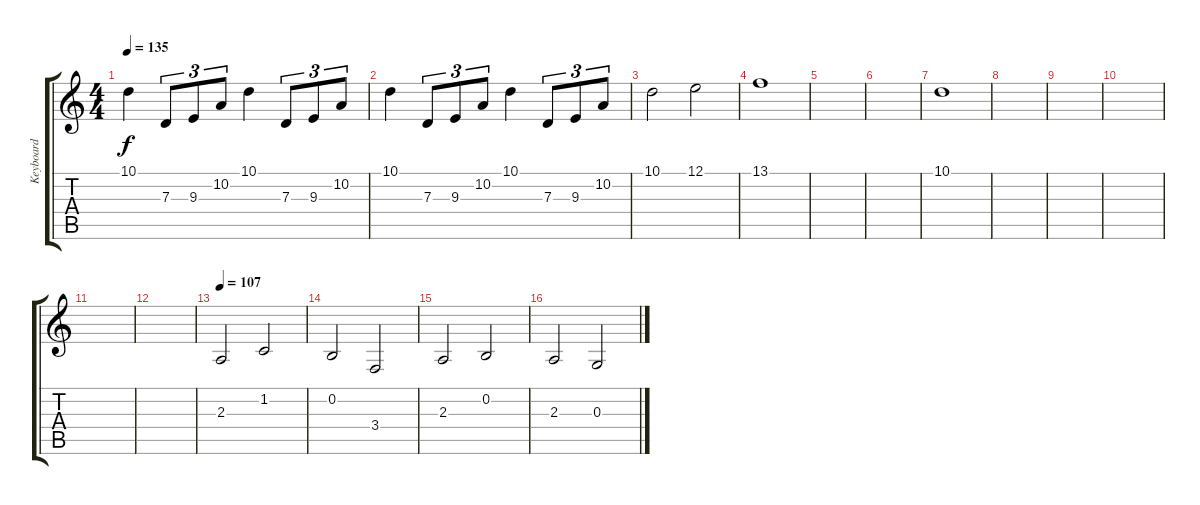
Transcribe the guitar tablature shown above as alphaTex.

\track ("Keyboard" "Keyboard") {instrument brasssection}
\staff {score tabs}
\tuning (E4 B3 G3 D3 A2 E2) {hide}
\ts (4 4)
\tempo 135
\clef g2
\ks c
10.1.4{dy f volume 14 instrument stringensemble1} 7.3.8{tu (3 2)} 9.3.8{tu (3 2)} 10.2.8{tu (3 2)} 10.1.4 7.3.8{tu (3 2)} 9.3.8{tu (3 2)} 10.2.8{tu (3 2)} |
10.1.4{volume 14 instrument stringensemble1} 7.3.8{tu (3 2)} 9.3.8{tu (3 2)} 10.2.8{tu (3 2)} 10.1.4 7.3.8{tu (3 2)} 9.3.8{tu (3 2)} 10.2.8{tu (3 2)} |
10.1.2 12.1.2 |
13.1.1 |
|
|
10.1.1{volume 14 instrument stringensemble1} |
|
|
|
|
|
\tempo 107
2.3.2 1.2.2 |
0.2.2 3.4.2 |
2.3.2 0.2.2 |
2.3.2 0.3.2
